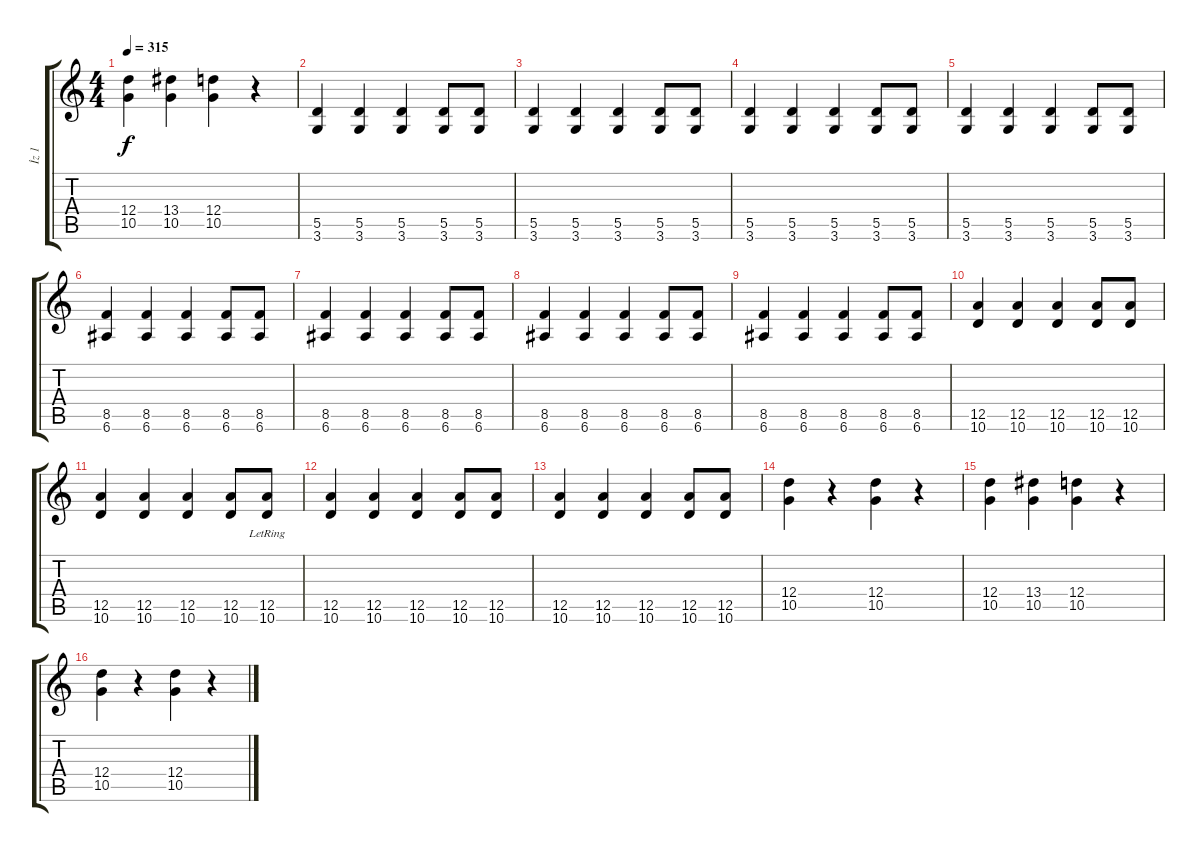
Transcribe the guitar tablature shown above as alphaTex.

\track ("İz 1" "İz 1") {instrument electricguitarclean}
\staff {score tabs}
\tuning (E4 B3 G3 D3 A2 E2) {hide}
\ts (4 4)
\tempo 315
\clef g2
\ks c
(12.4 10.5).4{dy f} (13.4 10.5).4 (12.4 10.5).4 r.4 |
(5.5 3.6).4 (5.5 3.6).4 (5.5 3.6).4 (5.5 3.6).8 (5.5 3.6).8 |
(5.5 3.6).4 (5.5 3.6).4 (5.5 3.6).4 (5.5 3.6).8 (5.5 3.6).8 |
(5.5 3.6).4 (5.5 3.6).4 (5.5 3.6).4 (5.5 3.6).8 (5.5 3.6).8 |
(5.5 3.6).4 (5.5 3.6).4 (5.5 3.6).4 (5.5 3.6).8 (5.5 3.6).8 |
(8.5 6.6).4 (8.5 6.6).4 (8.5 6.6).4 (8.5 6.6).8 (8.5 6.6).8 |
(8.5 6.6).4 (8.5 6.6).4 (8.5 6.6).4 (8.5 6.6).8 (8.5 6.6).8 |
(8.5 6.6).4 (8.5 6.6).4 (8.5 6.6).4 (8.5 6.6).8 (8.5 6.6).8 |
(8.5 6.6).4 (8.5 6.6).4 (8.5 6.6).4 (8.5 6.6).8 (8.5 6.6).8 |
(12.5 10.6).4 (12.5 10.6).4 (12.5 10.6).4 (12.5 10.6).8 (12.5 10.6).8 |
(12.5 10.6).4 (12.5 10.6).4 (12.5 10.6).4 (12.5 10.6).8 (12.5 10.6{lr}).8 |
(12.5 10.6).4 (12.5 10.6).4 (12.5 10.6).4 (12.5 10.6).8 (12.5 10.6).8 |
(12.5 10.6).4 (12.5 10.6).4 (12.5 10.6).4 (12.5 10.6).8 (12.5 10.6).8 |
(12.4 10.5).4 r.4 (12.4 10.5).4 r.4 |
(12.4 10.5).4 (13.4 10.5).4 (12.4 10.5).4 r.4 |
(12.4 10.5).4 r.4 (12.4 10.5).4 r.4
